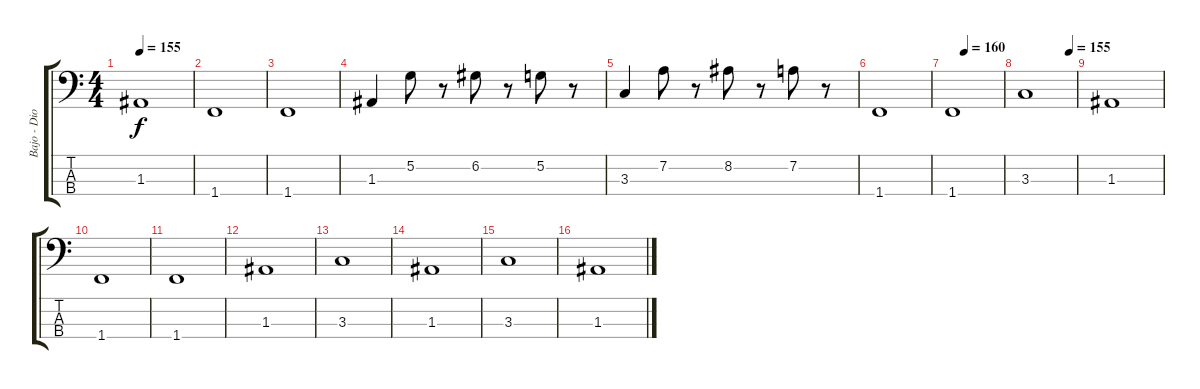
\track ("Bajo - Dios" "Bajo - Dio") {instrument electricbassfinger}
\staff {score tabs}
\tuning (G2 D2 A1 E1) {hide}
\ts (4 4)
\tempo 155
\clef f4
\ks c
1.3.1{dy f} |
1.4.1 |
1.4.1 |
1.3.4 5.2.8 r.8 6.2.8 r.8 5.2.8 r.8 |
3.3.4 7.2.8 r.8 8.2.8 r.8 7.2.8 r.8 |
1.4.1 |
\tempo (160 0.25)
1.4.1 |
\tempo (155 0.875)
3.3.1 |
1.3.1 |
1.4.1 |
1.4.1 |
1.3.1 |
3.3.1 |
1.3.1 |
3.3.1 |
1.3.1
